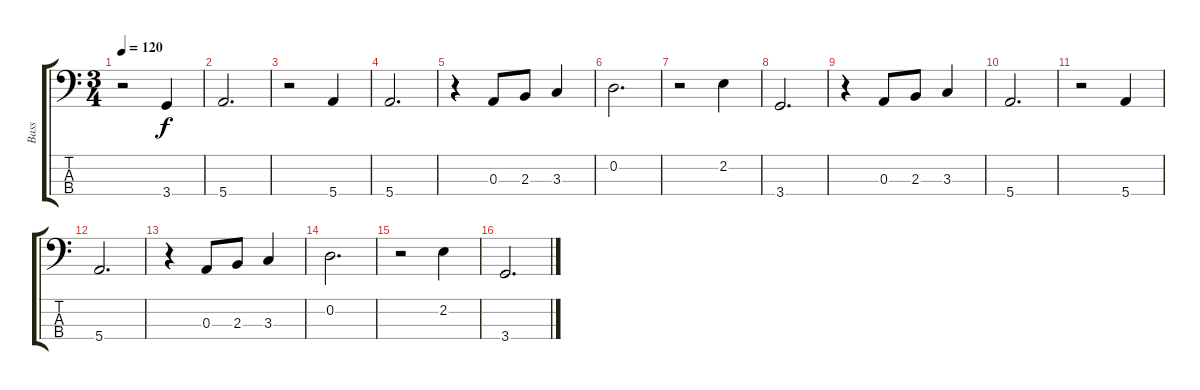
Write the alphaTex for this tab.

\track ("Bass" "Bass") {instrument electricbassfinger}
\staff {score tabs}
\tuning (G2 D2 A1 E1) {hide}
\ts (3 4)
\tempo 120
\clef f4
\ks c
r.2{dy f} 3.4.4 |
5.4.2{d} |
r.2 5.4.4 |
5.4.2{d} |
r.4 0.3.8 2.3.8 3.3.4 |
0.2.2{d} |
r.2 2.2.4 |
3.4.2{d} |
r.4 0.3.8 2.3.8 3.3.4 |
5.4.2{d} |
r.2 5.4.4 |
5.4.2{d} |
r.4 0.3.8 2.3.8 3.3.4 |
0.2.2{d} |
r.2 2.2.4 |
3.4.2{d}
